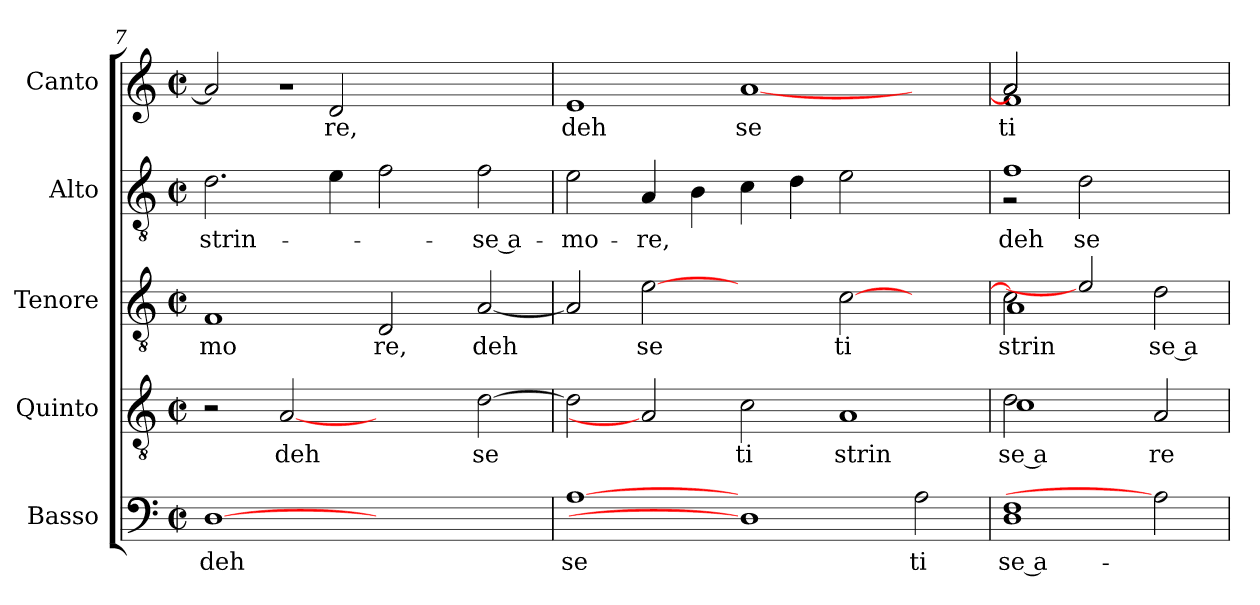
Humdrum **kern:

**kern	**text	**kern	**text	**kern	**text	**kern	**text	**kern	**text
*part5	*part5	*part4	*part4	*part3	*part3	*part2	*part2	*part1	*part1
*staff5	*staff5	*staff4	*staff4	*staff3	*staff3	*staff2	*staff2	*staff1	*staff1
*I"Basso	*	*I"Quinto	*	*I"Tenore	*	*I"Alto	*	*I"Canto	*
!!LO:LB:g=z
*clefF4	*	*clefGv2	*	*clefGv2	*	*clefGv2	*	*clefG2	*
*M2/2	*	*M2/2	*	*M2/2	*	*M2/2	*	*M2/2	*
*met(c|)	*	*met(c|)	*	*met(c|)	*	*met(c|)	*	*met(c|)	*
=7	=7	=7	=7	=7	=7	=7	=7	=7	=7
!	!LO:LY:b:cj	!	!	!	!LO:LY:b:cj	!	!LO:LY:b	!	!
[1D	deh	2r	.	1F	mo	2.d\	strin-	2a/]	.
!	!	!	!LO:LY:b:cj	!	!	!	!	!LO:N:vis=1	!
.	.	[2A	deh	.	.	.	.	4ra	.
!	!	!	!	!	!	!	!	!	!LO:LY:b:cj
.	.	.	.	.	.	4e\	.	2d/	-re,
!	!	!	!	!	!LO:LY:b:cj	!	!	!	!
1ryy	.	2ryy	.	2D/	re,	2f\	.	.	.
.	.	.	.	.	.	.	.	2.ryy	.
!	!	!	!LO:LY:b:cj	!	!LO:LY:b	!	!LO:LY:b:rj	!	!
.	.	[>2d\	se	[<2A/	deh	2f\	-se a-	.	.
=8	=8	=8	=8	=8	=8	=8	=8	=8	=8
!	!LO:LY:b:cj	!	!	!	!	!	!LO:LY:b:cj	!	!LO:LY:b:cj
[1A	se	2d\]	.	2A/]	.	2e\	-mo-	1e	deh
!	!	!	!	!	!LO:LY:b:cj	!	!LO:LY:b	!	!
.	.	2A]	.	[2e	se	4A/	-re,	.	.
.	.	.	.	.	.	4B\	.	.	.
!	!	!	!LO:LY:b:cj	!	!	!	!	!	!LO:LY:b:cj
1D]	.	2c\	ti	2ryy	.	4c\	.	[<1a	se
.	.	.	.	.	.	4d\	.	.	.
!	!	!	!LO:LY:b:cj	!	!LO:LY:b:cj	!	!	!	!
.	.	1A	strin	[>2c\	ti	2e\	.	.	.
!	!LO:LY:b:cj	!	!	!	!	!	!	!	!
2A\	ti	.	.	2ryy	.	2ryy	.	2ryy	.
=9	=9	=9	=9	=9	=9	=9	=9	=9	=9
!	!LO:LY:b:rj	!	!LO:LY:b:cj	!	!	!	!	!	!
*	*	*^	*	*	*	*	*	*	*
!	!	!	!	!LO:LY:b:rj	!	!LO:LY:b:cj	!	!LO:LY:b:cj	!	!LO:LY:b:cj
*	*	*	*	*	*^	*	*^	*	*^	*
*	*	*	*	*	*	*	*	*	*	*	*	*^	*
!	!	!	!	!	!	!	!	!	!	!	!	!	!	!LO:LY:b:cj
1F 1D	-se a-	2d\	1c	se a	2c\]	1A	strin	1f	2r	deh	2a/]	1f	2a/	ti
!	!	!	!	!	!	!	!	!	!	!LO:LY:b:cj	!	!	!	!
.	.	1ryy	.	.	2e]	.	.	.	2d\	se	2ryy	.	2ryy	.
!	!	!	!	!LO:LY:b:cj	!	!	!LO:LY:b:rj	!	!	!	!	!	!	!
2A]	.	.	2A/	re	2d\	2ryy	se a	2ryy	2ryy	.	2ryy	2ryy	2ryy	.
*	*	*v	*v	*	*	*	*	*v	*v	*	*v	*v	*v	*
*	*	*	*	*v	*v	*	*	*	*	*
=	=	=	=	=	=	=	=	=	=
*-	*-	*-	*-	*-	*-	*-	*-	*-	*-
